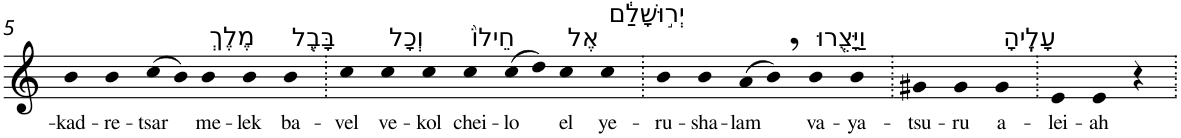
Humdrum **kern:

**kern	**text
*part1	*part1
*staff1	*staff1
*I"Piano	*
*I'Pno	*
!!LO:PB:g=z
*clefG2	*
*k[]	*
=5	=5
!	!LO:LY:b
4b	-kad-
!	!LO:LY:b
4b	-re-
!	!LO:LY:b
(>8cc	-tsar
8b)	.
!LO:TX:a:t=מֶלֶךְ	!
!	!LO:LY:b
4b	me-
!	!LO:LY:b
4b	-lek
!LO:TX:a:t=בָּבֶ֤ל	!
!	!LO:LY:b
4b	ba-
=6.	=6.
!	!LO:LY:b
4cc	-vel
!LO:TX:a:t=וְכָל	!
!	!LO:LY:b
4cc	ve-
!	!LO:LY:b
4cc	-kol
!LO:TX:a:t=חֵילוֹ֙	!
!	!LO:LY:b
4cc	chei-
!	!LO:LY:b
(>8cc	-lo
8dd)	.
!LO:TX:a:t=אֶל	!
!	!LO:LY:b
4cc	el
!LO:TX:a:t=יְר֣וּשָׁלִַ֔ם	!
!	!LO:LY:b
4cc	ye-
=7.	=7.
!	!LO:LY:b
4b	-ru-
!	!LO:LY:b
4b	-sha-
!	!LO:LY:b
(>8a	-lam
8b,)	.
!LO:TX:a:t=וַיָּצֻ֖רוּ	!
!	!LO:LY:b
4b	va-
!	!LO:LY:b
4b	-ya-
=8.	=8.
!	!LO:LY:b
4g#X	-tsu-
!	!LO:LY:b
4g#	-ru
!LO:TX:a:t=עָלֶֽיהָ	!
!	!LO:LY:b
4g#	a-
=9.	=9.
!	!LO:LY:b
4e	-lei-
!	!LO:LY:b
4e	-ah
4r	.
=.	=.
*-	*-
